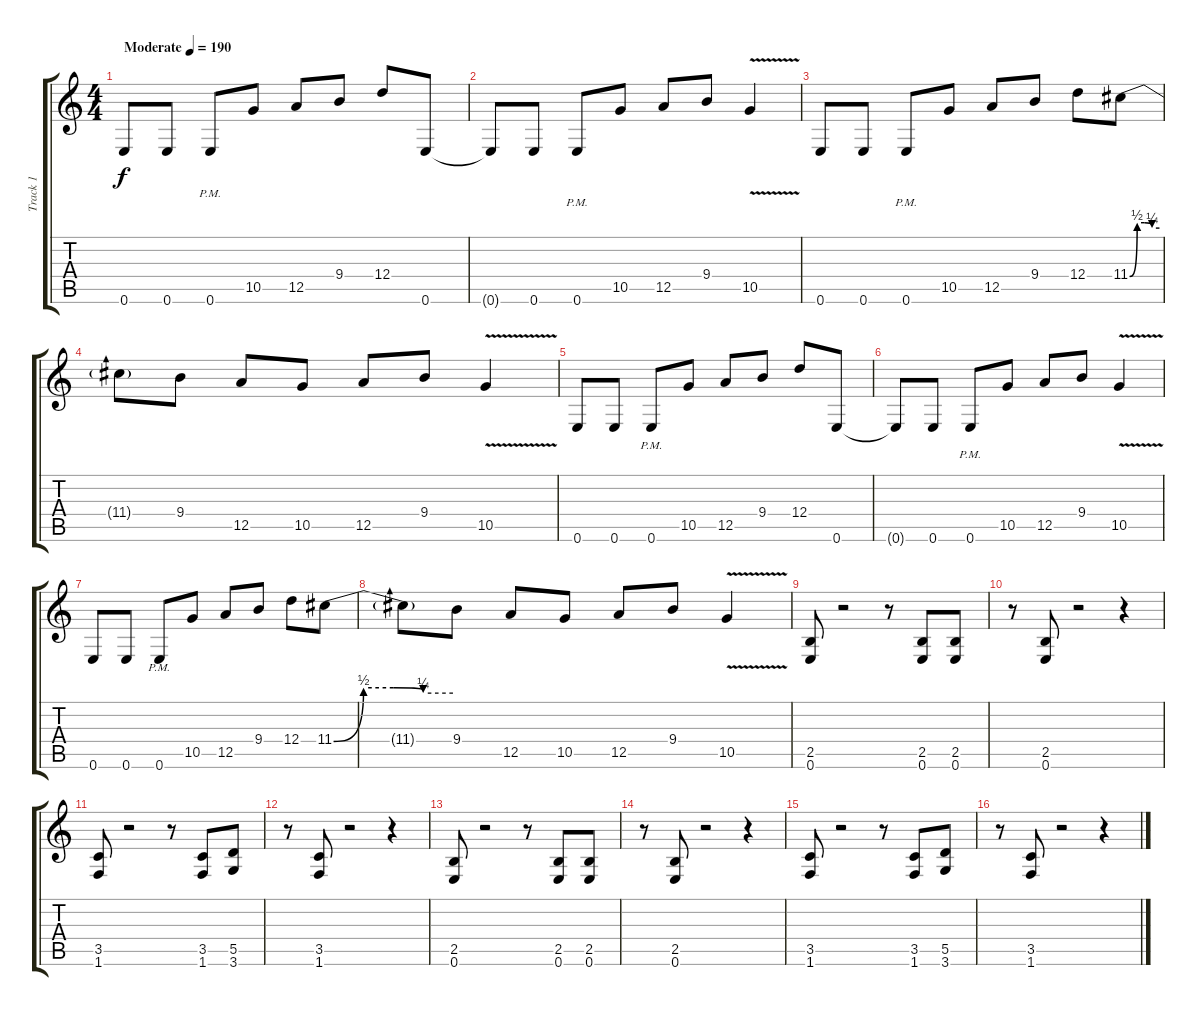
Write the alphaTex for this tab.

\track ("Track 1" "Track 1") {instrument acousticguitarsteel}
\staff {score tabs}
\tuning (E4 B3 G3 D3 A2 E2) {hide}
\ts (4 4)
\tempo (190 "Moderate")
\clef g2
\ks c
0.6.8{dy f instrument acousticguitarsteel} 0.6.8 0.6{pm}.8 10.5.8 12.5.8 9.4.8 12.4.8 0.6.8 |
0.6{t}.8 0.6.8 0.6{pm}.8 10.5.8 12.5.8 9.4.8 10.5{v}.4 |
0.6.8 0.6.8 0.6{pm}.8 10.5.8 12.5.8 9.4.8 12.4.8 11.4{be (custom 0 0 15 2 30 2 45 1 60 1)}.8 |
11.4{t}.8 9.4.8 12.5.8 10.5.8 12.5.8 9.4.8 10.5{v}.4 |
0.6.8 0.6.8 0.6{pm}.8 10.5.8 12.5.8 9.4.8 12.4.8 0.6.8 |
0.6{t}.8 0.6.8 0.6{pm}.8 10.5.8 12.5.8 9.4.8 10.5{v}.4 |
0.6.8 0.6.8 0.6{pm}.8 10.5.8 12.5.8 9.4.8 12.4.8 11.4{be (custom 0 0 15 2 30 2 45 1 60 1)}.8 |
11.4{t}.8 9.4.8 12.5.8 10.5.8 12.5.8 9.4.8 10.5{v}.4 |
(2.5 0.6).8 r.2 r.8 (2.5 0.6).8 (2.5 0.6).8 |
r.8 (2.5 0.6).8 r.2 r.4 |
(3.5 1.6).8 r.2 r.8 (3.5 1.6).8 (5.5 3.6).8 |
r.8 (3.5 1.6).8 r.2 r.4 |
(2.5 0.6).8 r.2 r.8 (2.5 0.6).8 (2.5 0.6).8 |
r.8 (2.5 0.6).8 r.2 r.4 |
(3.5 1.6).8 r.2 r.8 (3.5 1.6).8 (5.5 3.6).8 |
r.8 (3.5 1.6).8 r.2 r.4
